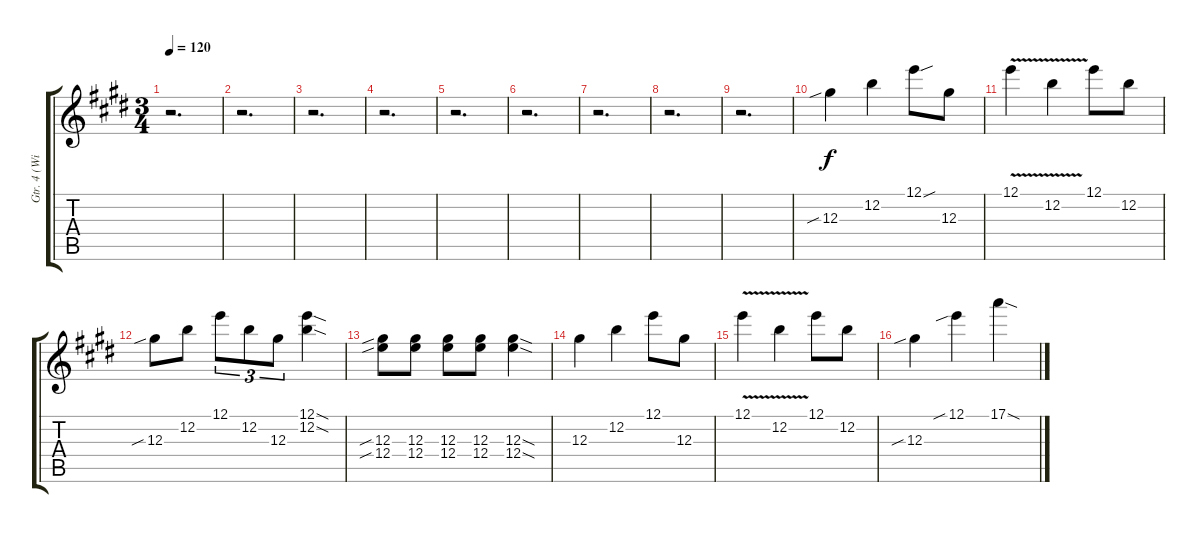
\track ("Gtr. 4 (With slide)" "Gtr. 4 (Wi") {instrument overdrivenguitar}
\staff {score tabs}
\tuning (E4 B3 Ab3 E3 B2 E2) {hide}
\ts (3 4)
\tempo 120
\clef g2
\ks e
r.2{d dy f} |
r.2{d} |
r.2{d} |
r.2{d} |
r.2{d} |
r.2{d} |
r.2{d} |
r.2{d} |
r.2{d} |
12.3{sib}.4 12.2.4 12.1{sou}.8 12.3.8 |
12.1{v}.4 12.2{v}.4 12.1.8 12.2.8 |
12.3{sib}.8 12.2.8 12.1.8{tu (3 2)} 12.2.8{tu (3 2)} 12.3.8{tu (3 2)} (12.1{sod} 12.2{sod}).4 |
(12.3{sib} 12.4{sib}).8 (12.3 12.4).8 (12.3 12.4).8 (12.3 12.4).8 (12.3{sod} 12.4{sod}).4 |
12.3.4 12.2.4 12.1.8 12.3.8 |
12.1{v}.4 12.2{v}.4 12.1.8 12.2.8 |
12.3{sib}.4 12.1{sib}.4 17.1{sod}.4
